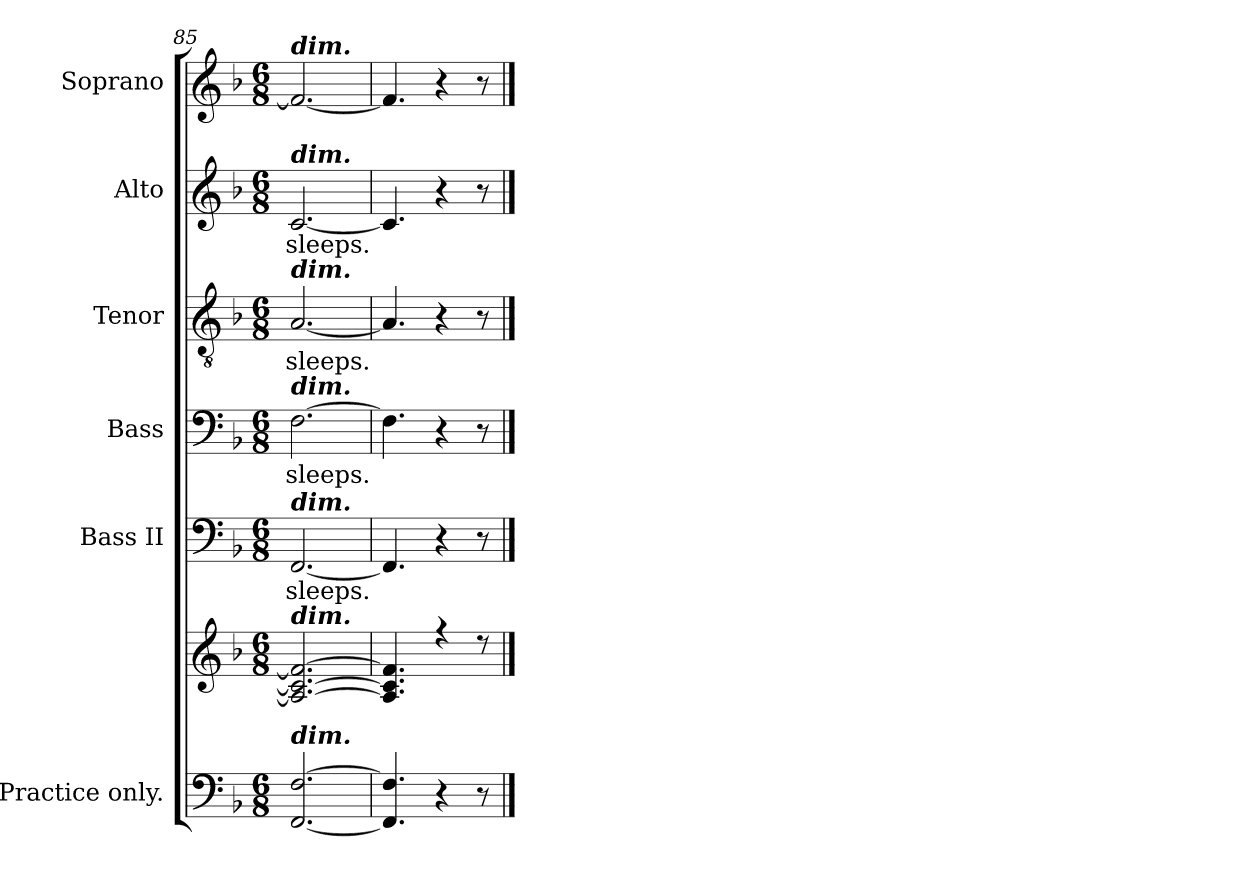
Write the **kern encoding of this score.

**kern	**kern	**kern	**text	**kern	**text	**kern	**text	**kern	**text	**kern
*part6	*part6	*part5	*part5	*part4	*part4	*part3	*part3	*part2	*part2	*part1
*staff7	*staff6	*staff5	*staff5	*staff4	*staff4	*staff3	*staff3	*staff2	*staff2	*staff1
*I"Practice only.	*	*I"Bass II	*	*I"Bass	*	*I"Tenor	*	*I"Alto	*	*I"Soprano
*	*	*I'B II	*	*I'B	*	*I'T	*	*I'A	*	*I'S
*clefF4	*clefG2	*clefF4	*	*clefF4	*	*clefGv2	*	*clefG2	*	*clefG2
*k[b-]	*k[b-]	*k[b-]	*	*k[b-]	*	*k[b-]	*	*k[b-]	*	*k[b-]
*F:	*F:	*F:	*	*F:	*	*F:	*	*F:	*	*F:
*M6/8	*M6/8	*M6/8	*	*M6/8	*	*M6/8	*	*M6/8	*	*M6/8
=85	=85	=85	=85	=85	=85	=85	=85	=85	=85	=85
*	*^	*	*	*	*	*	*	*	*	*
!	!	!	!	!	!	!	!	!	!	!	!LO:TX:a:Bi:t=dim.
!	!	!	!	!	!	!	!	!	!LO:TX:a:Bi:t=dim.	!	!
!	!	!	!	!	!	!	!LO:TX:a:Bi:t=dim.	!	!	!	!
!	!	!	!	!	!LO:TX:a:Bi:t=dim.	!	!	!	!	!	!
!	!	!	!LO:TX:a:Bi:t=dim.	!	!	!	!	!	!	!	!
!	!LO:TX:a:Bi:t=dim.	!	!	!	!	!	!	!	!	!	!
!LO:TX:a:Bi:t=dim.	!	!	!	!	!	!	!	!	!	!	!
!	!	!	!	!LO:LY:b	!	!LO:LY:b	!	!LO:LY:b	!	!LO:LY:b	!
[2.FF [2.F	2.A/_ 2.c/_ 2.f/_	2.ryy	[2.FF	sleeps.	[2.F	sleeps.	[2.A	sleeps.	[2.c	sleeps.	2.f_
=86	=86	=86	=86	=86	=86	=86	=86	=86	=86	=86	=86
4.FF] 4.F]	4.A/] 4.c/] 4.f/]	2.ryy	4.FF]	.	4.F]	.	4.A]	.	4.c]	.	4.f]
4r	4r	.	4r	.	4r	.	4r	.	4r	.	4r
8r	8r	.	8r	.	8r	.	8r	.	8r	.	8r
*	*v	*v	*	*	*	*	*	*	*	*	*
==	==	==	==	==	==	==	==	==	==	==
*-	*-	*-	*-	*-	*-	*-	*-	*-	*-	*-
